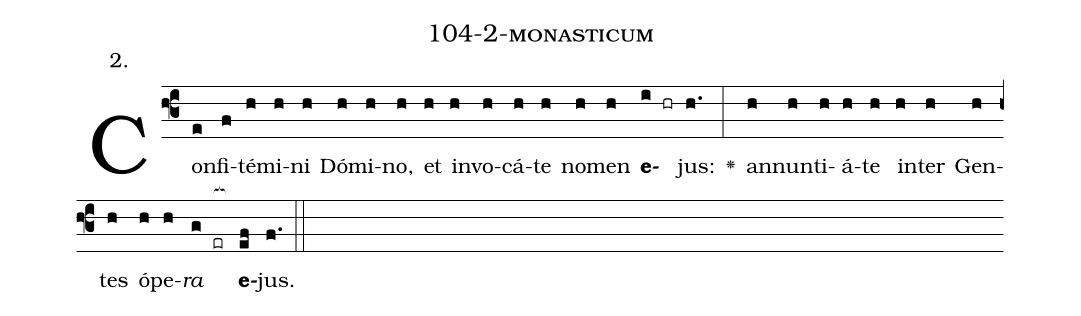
name: 104-2-monasticum;
annotation: 2.;
%%
(f3)Con(e)fi(f)té(h)mi(h)ni(h) Dó(h)mi(h)no,(h) et(h) in(h)vo(h)cá(h)te(h) no(h)men(h) <b>e</b>(i hr)jus:(h.) <v>\greheightstar</v>(:) an(h)nun(h)ti(h)á(h)te(h) in(h)ter(h) Gen(h)tes(h) ó(h)pe(h)<i>ra</i>(g er[ocb:1{]) <b>e</b>(ef[ocb:0}])jus.(f.) (::)


%E(h) u(h) o(h) u(g) a(ef) e.(f.) (::)
